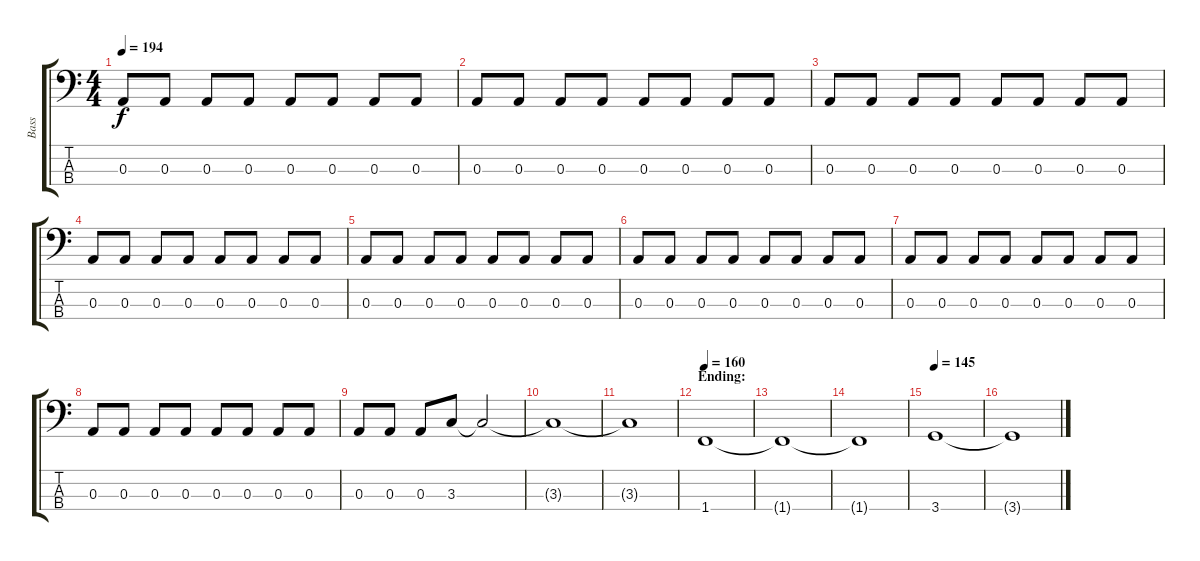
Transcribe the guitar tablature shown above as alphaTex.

\track ("Bass" "Bass") {instrument electricbasspick}
\staff {score tabs}
\tuning (G2 D2 A1 E1) {hide}
\ts (4 4)
\tempo 194
\clef f4
\ks c
0.3.8{dy f} 0.3.8 0.3.8 0.3.8 0.3.8 0.3.8 0.3.8 0.3.8 |
0.3.8 0.3.8 0.3.8 0.3.8 0.3.8 0.3.8 0.3.8 0.3.8 |
0.3.8 0.3.8 0.3.8 0.3.8 0.3.8 0.3.8 0.3.8 0.3.8 |
0.3.8 0.3.8 0.3.8 0.3.8 0.3.8 0.3.8 0.3.8 0.3.8 |
0.3.8 0.3.8 0.3.8 0.3.8 0.3.8 0.3.8 0.3.8 0.3.8 |
0.3.8 0.3.8 0.3.8 0.3.8 0.3.8 0.3.8 0.3.8 0.3.8 |
0.3.8 0.3.8 0.3.8 0.3.8 0.3.8 0.3.8 0.3.8 0.3.8 |
0.3.8 0.3.8 0.3.8 0.3.8 0.3.8 0.3.8 0.3.8 0.3.8 |
0.3.8 0.3.8 0.3.8 3.3.8 3.3{t}.2 |
3.3{t}.1 |
3.3{t}.1 |
\section ("" "Ending:")
\tempo 160
1.4.1 |
1.4{t}.1 |
1.4{t}.1 |
\tempo 145
3.4.1 |
3.4{t}.1
